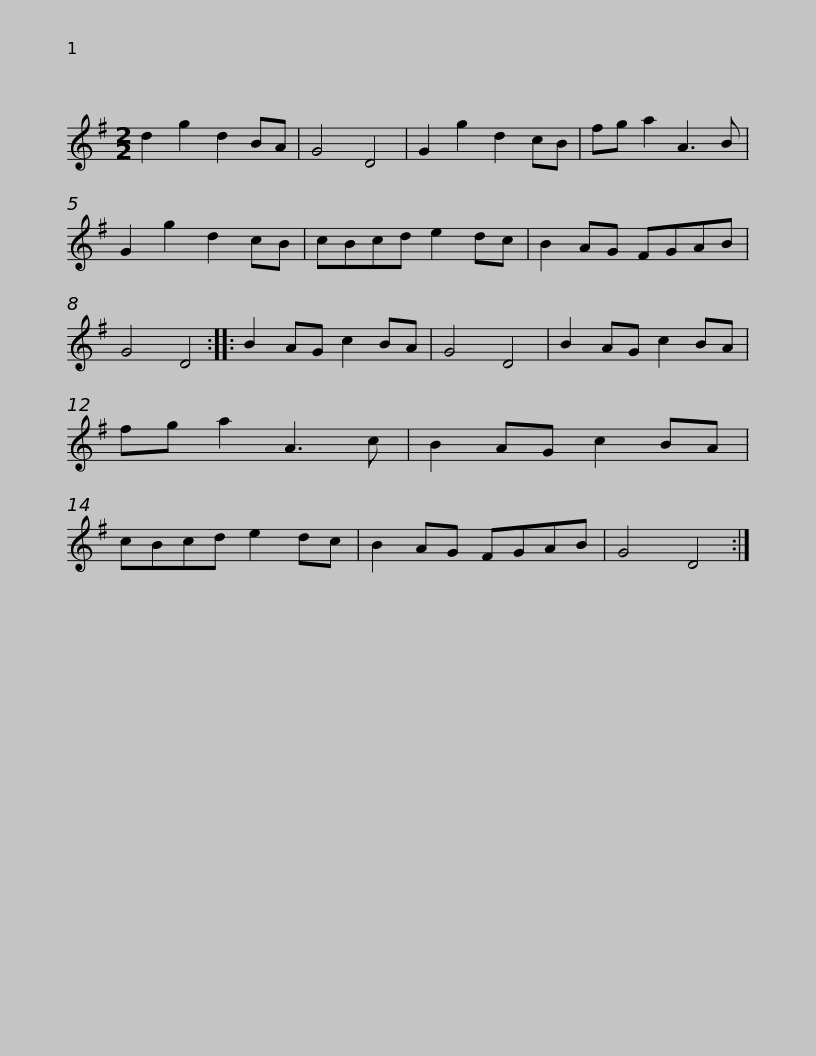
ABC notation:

X:1
L:1/8
M:2/2
I:linebreak $
K:G
V:1 treble
V:1
 d2 g2 d2 BA | G4 D4 | G2 g2 d2 cB | fg a2 A3 B | G2 g2 d2 cB | %5
 cBcd e2 dc | B2 AG FGAB | G4 D4 ::$ B2 AG c2 BA | G4 D4 | %10
 B2 AG c2 BA | fg a2 A3 c | B2 AG c2 BA | cBcd e2 dc | B2 AG FGAB | %15
 G4 D4 :| %16
